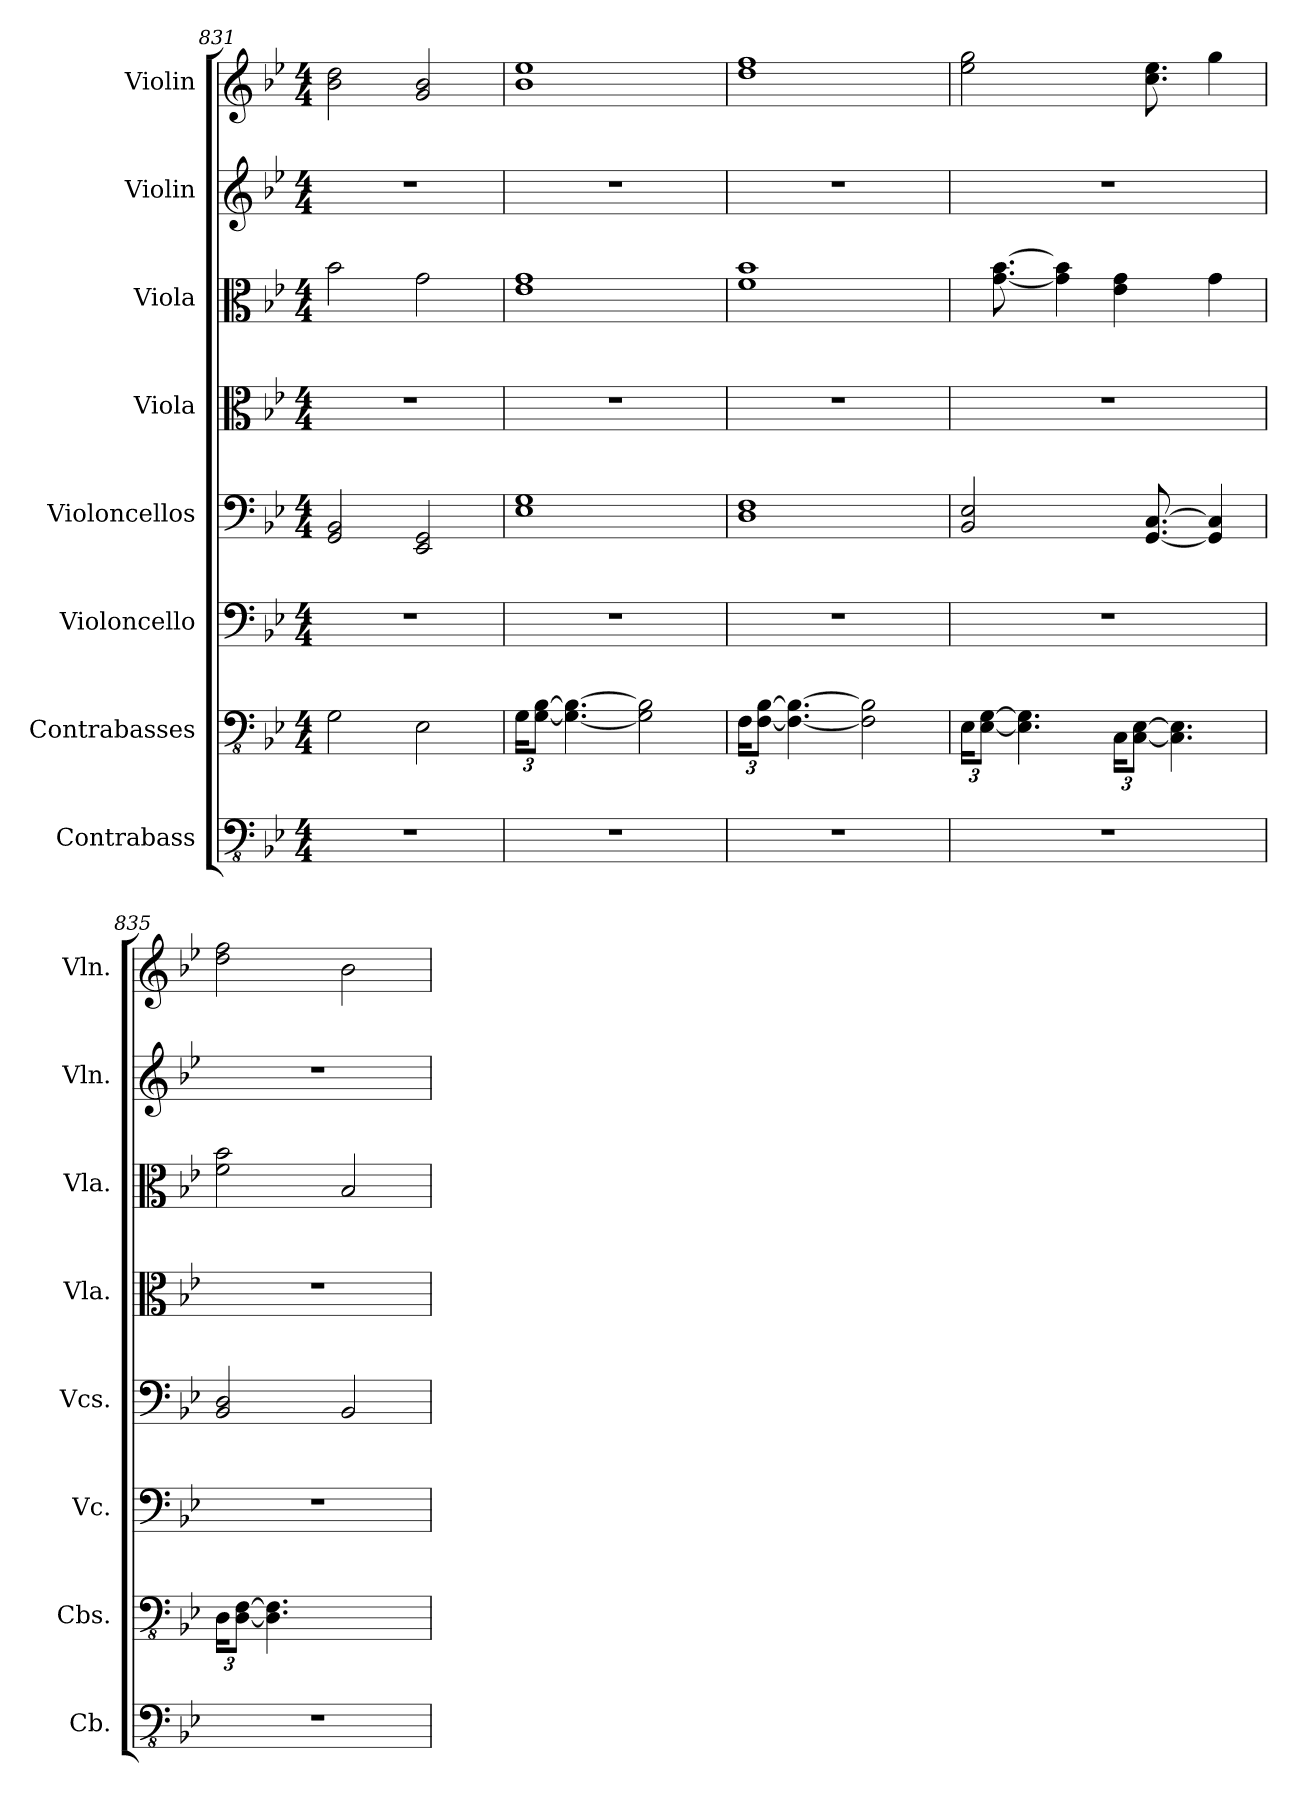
**kern	**kern	**kern	**kern	**kern	**kern	**kern	**kern
*part8	*part7	*part6	*part5	*part4	*part3	*part2	*part1
*staff8	*staff7	*staff6	*staff5	*staff4	*staff3	*staff2	*staff1
*I"Contrabass	*I"Contrabasses	*I"Violoncello	*I"Violoncellos	*I"Viola	*I"Viola	*I"Violin	*I"Violin
*I'Cb.	*I'Cbs.	*I'Vc.	*I'Vcs.	*I'Vla.	*I'Vla.	*I'Vln.	*I'Vln.
*clefFv4	*clefFv4	*clefF4	*clefF4	*clefC3	*clefC3	*clefG2	*clefG2
*ITrd7c12	*	*	*	*	*	*	*
*k[b-e-]	*k[b-e-]	*k[b-e-]	*k[b-e-]	*k[b-e-]	*k[b-e-]	*k[b-e-]	*k[b-e-]
*M4/4	*M4/4	*M4/4	*M4/4	*M4/4	*M4/4	*M4/4	*M4/4
=831	=831	=831	=831	=831	=831	=831	=831
1r	2GG\	1r	2GG/ 2BB-/	1r	2b-\	1r	2b-\ 2dd\
.	2EE-\	.	2EE-/ 2GG/	.	2g\	.	2g/ 2b-/
=832	=832	=832	=832	=832	=832	=832	=832
*	*Xbrackettup	*	*	*	*	*	*
1r	24GG\KL	1r	1E- 1G	1r	1e- 1g	1r	1b- 1ee-
.	[12GG\ [12BB-\J	.	.	.	.	.	.
.	4.GG\_ 4.BB-\_	.	.	.	.	.	.
.	2GG\] 2BB-\]	.	.	.	.	.	.
=833	=833	=833	=833	=833	=833	=833	=833
1r	24FF\KL	1r	1D 1F	1r	1f 1b-	1r	1dd 1ff
.	[12FF\ [12BB-\J	.	.	.	.	.	.
.	4.FF\_ 4.BB-\_	.	.	.	.	.	.
.	2FF\] 2BB-\]	.	.	.	.	.	.
!!LO:PB:g=z
=834	=834	=834	=834	=834	=834	=834	=834
1r	24EE-\KL	1r	2BB-/ 2E-/	1r	16ryy	1r	2ee-\ 2gg\
.	[12EE-\ [12GG\J	.	.	.	.	.	.
.	.	.	.	.	[8.g\ [8.b-\	.	.
.	4.EE-\] 4.GG\]	.	.	.	.	.	.
.	.	.	.	.	4g\] 4b-\]	.	.
.	24CC\KL	.	16ryy	.	4e-\ 4g\	.	16ryy
.	[12CC\ [12EE-\J	.	.	.	.	.	.
.	.	.	[8.GG/ [8.C/	.	.	.	8.cc\ 8.ee-\
.	4.CC\] 4.EE-\]	.	.	.	.	.	.
.	.	.	4GG/] 4C/]	.	4g\	.	4gg\
!!LO:PB:g=z
=835	=835	=835	=835	=835	=835	=835	=835
1r	24DD\KL	1r	2BB-/ 2D/	1r	2f\ 2b-\	1r	2dd\ 2ff\
.	[12DD\ [12FF\J	.	.	.	.	.	.
.	4.DD\] 4.FF\]	.	.	.	.	.	.
.	2ryy	.	2BB-/	.	2B-/	.	2b-\
=	=	=	=	=	=	=	=
*-	*-	*-	*-	*-	*-	*-	*-
